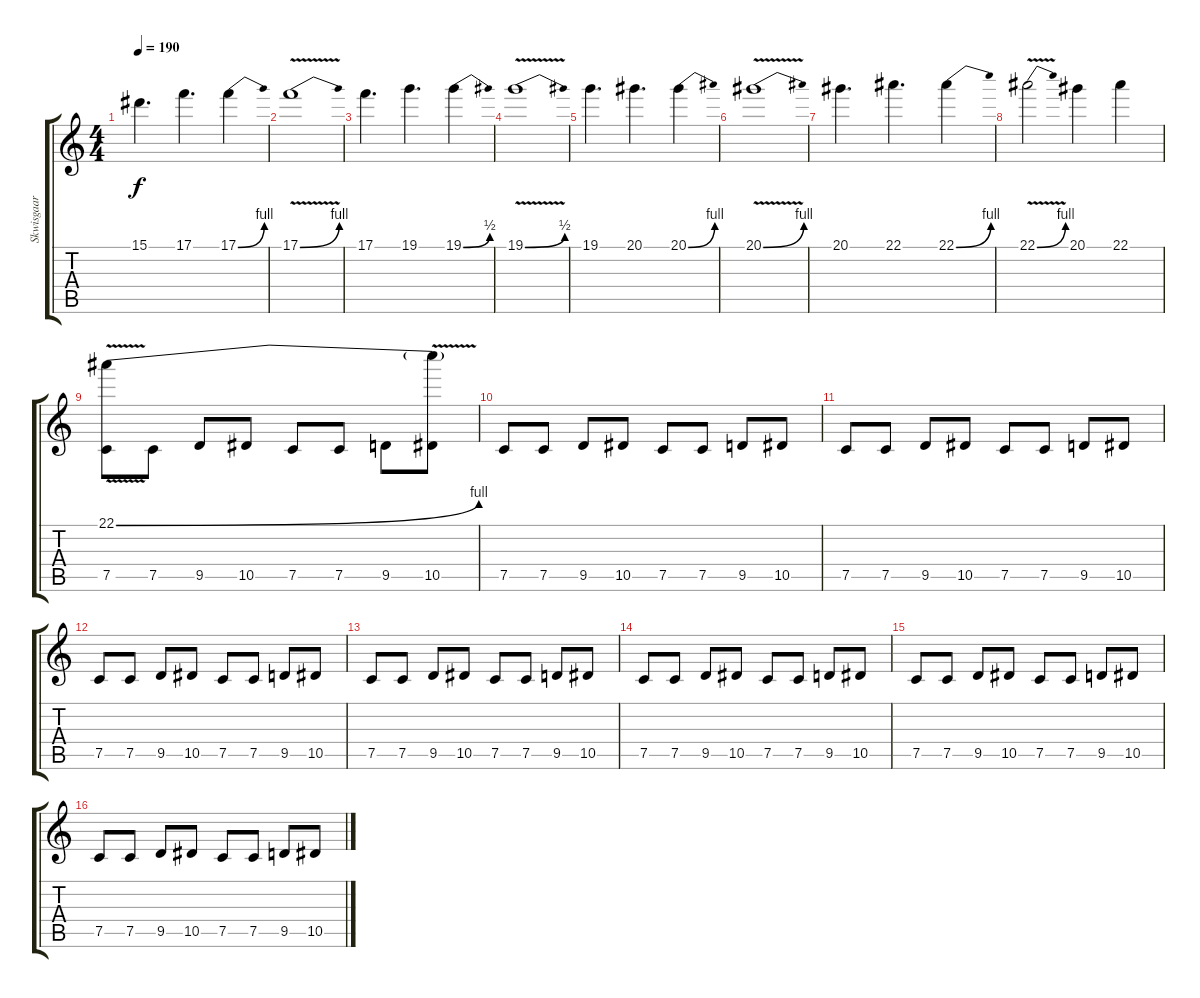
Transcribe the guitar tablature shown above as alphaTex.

\track ("Skwisgaar 1" "Skwisgaar ") {instrument distortionguitar}
\staff {score tabs}
\tuning (C4 G3 Eb3 Bb2 F2 C2) {hide}
\ts (4 4)
\tempo 190
\clef g2
\ks c
15.1.4{d dy f volume 9 balance 16} 17.1.4{d} 17.1{be (bend 0 0 60 4)}.4 |
17.1{be (bend 0 0 60 4) v}.1 |
17.1.4{d} 19.1.4{d} 19.1{be (bend 0 0 60 2)}.4 |
19.1{be (bend 0 0 60 2) v}.1 |
19.1.4{d} 20.1.4{d} 20.1{be (bend 0 0 60 4)}.4 |
20.1{be (bend 0 0 60 4) v}.1 |
20.1.4{d} 22.1.4{d} 22.1{be (bend 0 0 60 4)}.4 |
22.1{be (bend 0 0 60 4) v}.2 20.1.4 22.1.4 |
(22.1{be (bend 0 0 60 4) v} 7.5).8{volume 13 balance 8} 7.5.8 9.5.8 10.5.8 7.5.8 7.5.8 9.5.8 (22.1{t} 10.5).8 |
7.5.8 7.5.8 9.5.8 10.5.8 7.5.8 7.5.8 9.5.8 10.5.8 |
7.5.8 7.5.8 9.5.8 10.5.8 7.5.8 7.5.8 9.5.8 10.5.8 |
7.5.8 7.5.8 9.5.8 10.5.8 7.5.8 7.5.8 9.5.8 10.5.8 |
7.5.8 7.5.8 9.5.8 10.5.8 7.5.8 7.5.8 9.5.8 10.5.8 |
7.5.8 7.5.8 9.5.8 10.5.8 7.5.8 7.5.8 9.5.8 10.5.8 |
7.5.8 7.5.8 9.5.8 10.5.8 7.5.8 7.5.8 9.5.8 10.5.8 |
7.5.8 7.5.8 9.5.8 10.5.8 7.5.8 7.5.8 9.5.8 10.5.8
